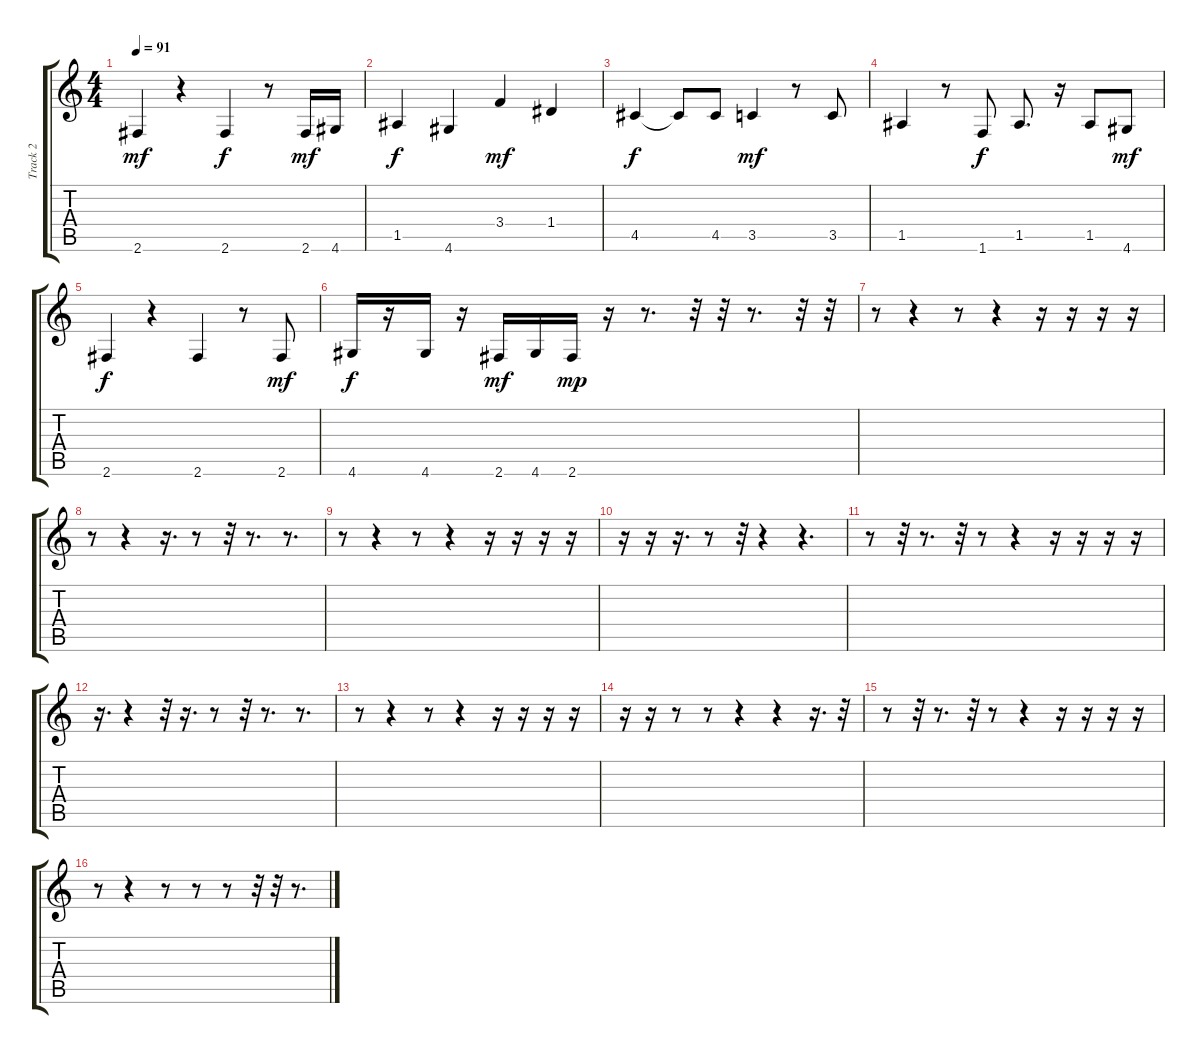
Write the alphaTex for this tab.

\track ("Track 2" "Track 2") {instrument fretlessbass}
\staff {score tabs}
\tuning (E4 B3 G3 D3 A2 E2) {hide}
\ts (4 4)
\tempo 91
\clef g2
\ks c
2.6.4{dy mf} r.4 2.6.4{dy f} r.8 2.6.16{dy mf} 4.6.16 |
1.5.4{dy f} 4.6.4 3.4.4{dy mf} 1.4.4 |
4.5.4{dy f} 4.5{t}.8 4.5.8 3.5.4{dy mf} r.8 3.5.8 |
1.5.4 r.8 1.6.8{dy f} 1.5.8{d} r.16 1.5.8 4.6.8{dy mf} |
2.6.4{dy f} r.4 2.6.4 r.8 2.6.8{dy mf} |
4.6.16{dy f} r.16 4.6.16 r.16 2.6.16{dy mf} 4.6.16 2.6.16{dy mp} r.16 r.8{d} r.32 r.32 r.8{d} r.32 r.32 |
r.8 r.4 r.8 r.4 r.16 r.16 r.16 r.16 |
r.8 r.4 r.16{d} r.8 r.32 r.8{d} r.8{d} |
r.8 r.4 r.8 r.4 r.16 r.16 r.16 r.16 |
r.16 r.16 r.16{d} r.8 r.32 r.4 r.4{d} |
r.8 r.32 r.8{d} r.32 r.8 r.4 r.16 r.16 r.16 r.16 |
r.16{d} r.4 r.32 r.16{d} r.8 r.32 r.8{d} r.8{d} |
r.8 r.4 r.8 r.4 r.16 r.16 r.16 r.16 |
r.16 r.16 r.8 r.8 r.4 r.4 r.16{d} r.32 |
r.8 r.32 r.8{d} r.32 r.8 r.4 r.16 r.16 r.16 r.16 |
r.8 r.4 r.8 r.8 r.8 r.32 r.32 r.8{d}
